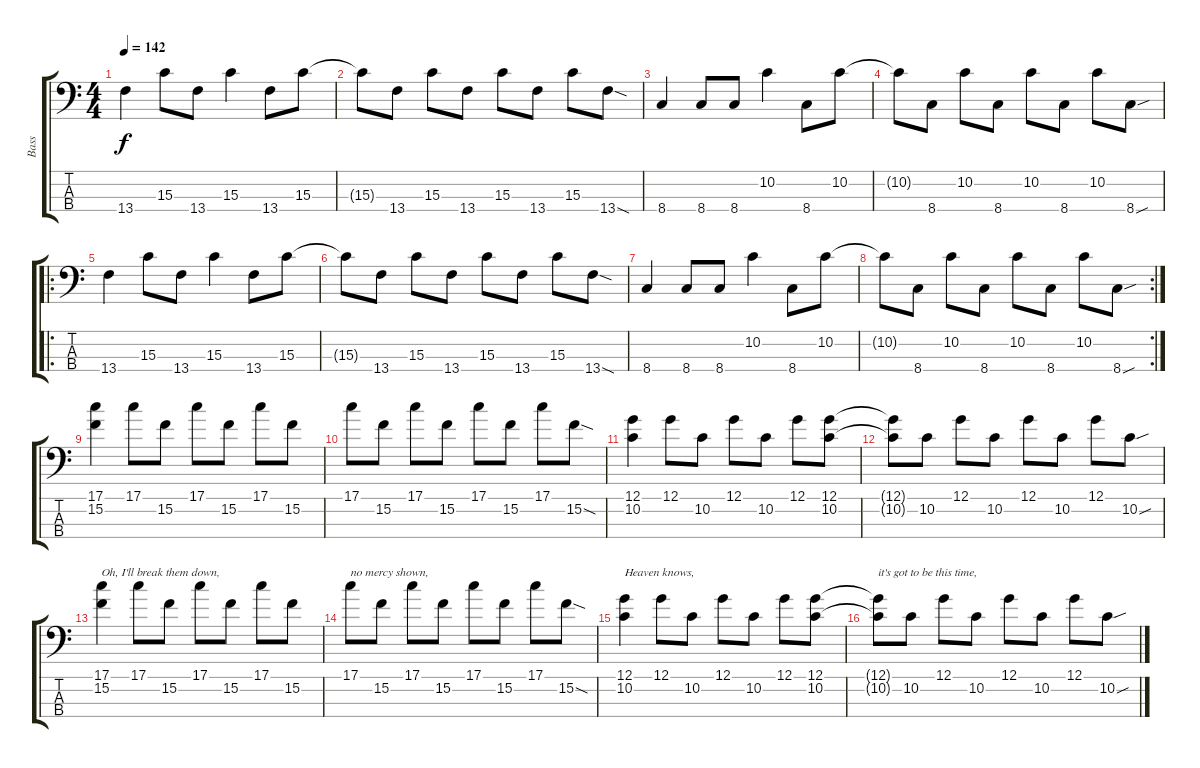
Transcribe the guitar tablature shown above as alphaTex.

\track ("Bass" "Bass") {instrument electricbassfinger}
\staff {score tabs}
\tuning (G2 D2 A1 E1) {hide}
\ts (4 4)
\tempo 142
\clef f4
\ks c
13.4.4{dy f} 15.3.8 13.4.8 15.3.4 13.4.8 15.3.8 |
15.3{t}.8 13.4.8 15.3.8 13.4.8 15.3.8 13.4.8 15.3.8 13.4{sod}.8 |
8.4.4 8.4.8 8.4.8 10.2.4 8.4.8 10.2.8 |
10.2{t}.8 8.4.8 10.2.8 8.4.8 10.2.8 8.4.8 10.2.8 8.4{sou}.8 |
\ro
13.4.4 15.3.8 13.4.8 15.3.4 13.4.8 15.3.8 |
15.3{t}.8 13.4.8 15.3.8 13.4.8 15.3.8 13.4.8 15.3.8 13.4{sod}.8 |
8.4.4 8.4.8 8.4.8 10.2.4 8.4.8 10.2.8 |
\rc 2
10.2{t}.8 8.4.8 10.2.8 8.4.8 10.2.8 8.4.8 10.2.8 8.4{sou}.8 |
(17.1 15.2).4 17.1.8 15.2.8 17.1.8 15.2.8 17.1.8 15.2.8 |
17.1.8 15.2.8 17.1.8 15.2.8 17.1.8 15.2.8 17.1.8 15.2{sod}.8 |
(12.1 10.2).4 12.1.8 10.2.8 12.1.8 10.2.8 12.1.8 (12.1 10.2).8 |
(12.1{t} 10.2{t}).8 10.2.8 12.1.8 10.2.8 12.1.8 10.2.8 12.1.8 10.2{sou}.8 |
(17.1 15.2).4{txt "Oh, I'll break them down, "} 17.1.8 15.2.8 17.1.8 15.2.8 17.1.8 15.2.8 |
17.1.8{txt "no mercy shown,"} 15.2.8 17.1.8 15.2.8 17.1.8 15.2.8 17.1.8 15.2{sod}.8 |
(12.1 10.2).4{txt "Heaven knows,"} 12.1.8 10.2.8 12.1.8 10.2.8 12.1.8 (12.1 10.2).8 |
(12.1{t} 10.2{t}).8{txt "it's got to be this time,"} 10.2.8 12.1.8 10.2.8 12.1.8 10.2.8 12.1.8 10.2{sou}.8
